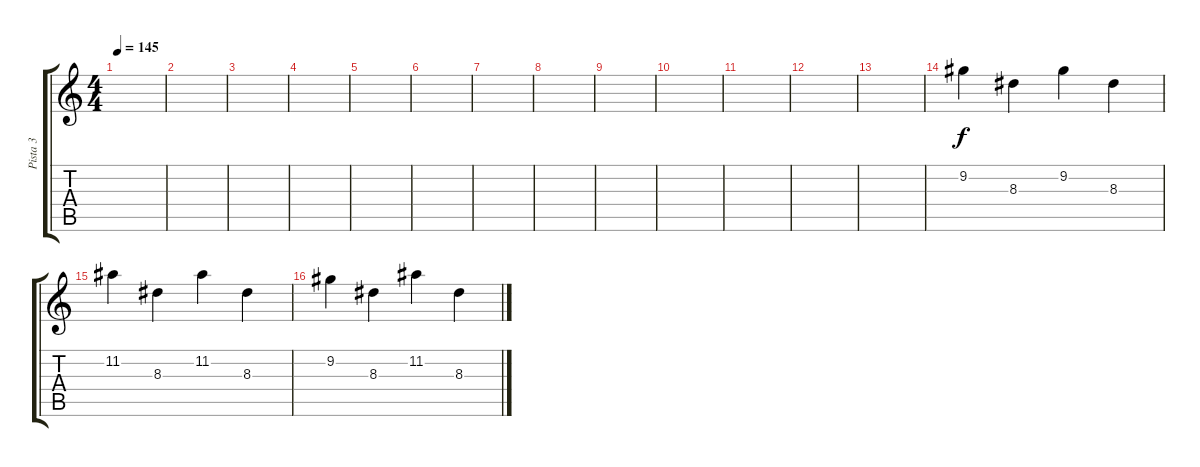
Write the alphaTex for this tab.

\track ("Pista 3" "Pista 3") {instrument distortionguitar}
\staff {score tabs}
\tuning (E4 B3 G3 D3 A2 E2) {hide}
\ts (4 4)
\tempo 145
\clef g2
\ks c
|
|
|
|
|
|
|
|
|
|
|
|
|
9.2.4{volume 8 instrument distortionguitar} 8.3.4 9.2.4 8.3.4 |
11.2.4 8.3.4 11.2.4 8.3.4 |
9.2.4 8.3.4 11.2.4 8.3.4
